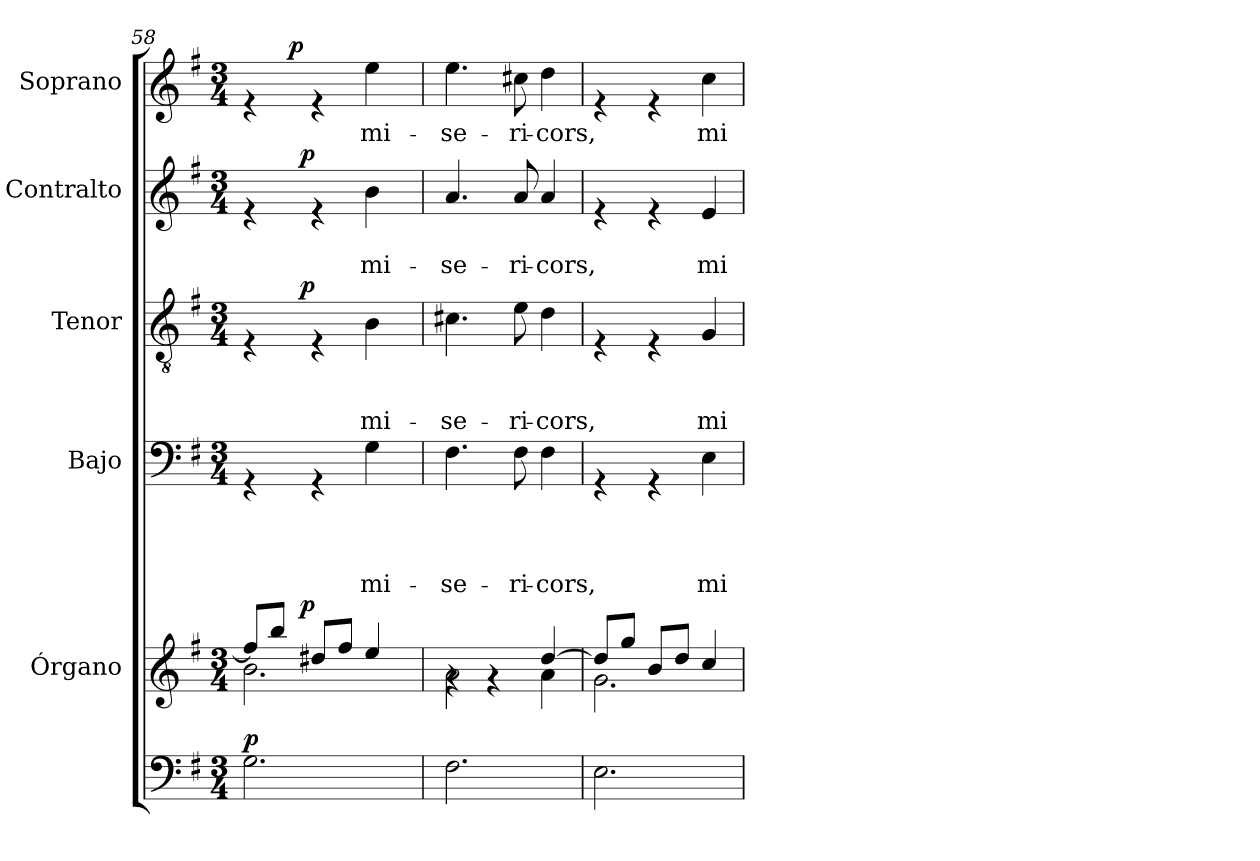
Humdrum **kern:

**kern	**dynam	**kern	**dynam	**kern	**text	**text	**text	**text	**kern	**text	**text	**text	**dynam	**kern	**text	**text	**dynam	**kern	**text	**dynam
*part6	*part6	*part5	*part5	*part4	*part4	*part4	*part4	*part4	*part3	*part3	*part3	*part3	*part3	*part2	*part2	*part2	*part2	*part1	*part1	*part1
*staff6	*staff6	*staff5	*staff5	*staff4	*staff4	*staff4	*staff4	*staff4	*staff3	*staff3	*staff3	*staff3	*staff3	*staff2	*staff2	*staff2	*staff2	*staff1	*staff1	*staff1
*	*	*I"Órgano	*	*I"Bajo	*	*	*	*	*I"Tenor	*	*	*	*	*I"Contralto	*	*	*	*I"Soprano	*	*
*clefF4	*	*clefG2	*	*clefF4	*	*	*	*	*clefGv2	*	*	*	*	*clefG2	*	*	*	*clefG2	*	*
*k[f#]	*	*k[f#]	*	*k[f#]	*	*	*	*	*k[f#]	*	*	*	*	*k[f#]	*	*	*	*k[f#]	*	*
*G:	*	*G:	*	*G:	*	*	*	*	*G:	*	*	*	*	*G:	*	*	*	*G:	*	*
*M3/4	*	*M3/4	*	*M3/4	*	*	*	*	*M3/4	*	*	*	*	*M3/4	*	*	*	*M3/4	*	*
=58	=58	=58	=58	=58	=58	=58	=58	=58	=58	=58	=58	=58	=58	=58	=58	=58	=58	=58	=58	=58
*	*	*^	*	*	*	*	*	*	*	*	*	*	*	*	*	*	*	*	*	*
!	!LO:DY:a	!	!	!	!	!	!	!	!	!	!	!	!	!	!	!	!	!	!	!	!
*	*	*	*^	*	*	*	*	*	*	*^	*	*	*	*	*^	*	*	*	*^	*	*
2.G\	p	8ff#/L]	2.b\	8..ryy	.	4rGG	.	.	.	.	4rE	8..ryy	.	.	.	.	4re	8..ryy	.	.	.	4re	8.ryy	.	.
.	.	8bb/J	.	.	.	.	.	.	.	.	.	.	.	.	.	.	.	.	.	.	.	.	.	.	.
!	!	!	!	!	!	!	!	!	!	!	!	!	!	!	!	!	!	!	!	!	!	!	!	!	!LO:DY:b
.	.	.	.	.	.	.	.	.	.	.	.	.	.	.	.	.	.	.	.	.	.	.	2ryy	.	p
!	!	!	!	!	!LO:DY:a	!	!	!	!	!	!	!	!	!	!	!LO:DY:b	!	!	!	!	!LO:DY:b	!	!	!	!
.	.	.	.	2ryy	p	.	.	.	.	.	.	2ryy	.	.	.	p	.	2ryy	.	.	p	.	.	.	.
.	.	8dd#X/L	.	.	.	4rGG	.	.	.	.	4rE	.	.	.	.	.	4re	.	.	.	.	4re	.	.	.
.	.	8ff#/J	.	.	.	.	.	.	.	.	.	.	.	.	.	.	.	.	.	.	.	.	.	.	.
!	!	!	!	!	!	!	!	!	!	!LO:LY:b	!	!	!	!	!LO:LY:b	!	!	!	!	!LO:LY:b	!	!	!	!LO:LY:b	!
.	.	4ee/	.	.	.	4G\	.	.	.	mi-	4B\	.	.	.	mi-	.	4b\	.	.	mi-	.	4ee\	.	mi-	.
.	.	.	.	.	.	.	.	.	.	.	.	.	.	.	.	.	.	.	.	.	.	.	16ryy	.	.
.	.	.	.	32ryy	.	.	.	.	.	.	.	32ryy	.	.	.	.	.	32ryy	.	.	.	.	.	.	.
=59	=59	=59	=59	=59	=59	=59	=59	=59	=59	=59	=59	=59	=59	=59	=59	=59	=59	=59	=59	=59	=59	=59	=59	=59	=59
!	!	!	!	!	!	!	!	!	!	!LO:LY:b	!	!	!	!	!LO:LY:b	!	!	!	!	!LO:LY:b	!	!	!	!LO:LY:b	!
*	*	*	*	*	*	*	*	*	*	*	*v	*v	*	*	*	*	*	*	*	*	*	*v	*v	*	*
*	*	*	*v	*v	*	*	*	*	*	*	*	*	*	*	*	*v	*v	*	*	*	*	*	*
2.F#\	.	4rg	2a\	.	4.F#\	.	.	.	-se-	4.c#X\	.	.	-se-	.	4.a/	.	-se-	.	4.ee\	-se-	.
.	.	4rg	.	.	.	.	.	.	.	.	.	.	.	.	.	.	.	.	.	.	.
!	!	!	!	!	!	!	!	!	!LO:LY:b	!	!	!	!LO:LY:b	!	!	!	!LO:LY:b	!	!	!LO:LY:b	!
.	.	.	.	.	8F#\	.	.	.	-ri-	8e\	.	.	-ri-	.	8a/	.	-ri-	.	8cc#X\	-ri-	.
!	!	!	!	!	!	!	!	!	!LO:LY:b	!	!	!	!LO:LY:b	!	!	!	!LO:LY:b	!	!	!LO:LY:b	!
.	.	[<4dd/	4a\	.	4F#\	.	.	.	-cors,	4d\	.	.	-cors,	.	4a/	.	-cors,	.	4dd\	-cors,	.
=60	=60	=60	=60	=60	=60	=60	=60	=60	=60	=60	=60	=60	=60	=60	=60	=60	=60	=60	=60	=60	=60
2.E\	.	8dd/L]	2.g\	.	4rGG	.	.	.	.	4rE	.	.	.	.	4re	.	.	.	4re	.	.
.	.	8gg/J	.	.	.	.	.	.	.	.	.	.	.	.	.	.	.	.	.	.	.
.	.	8b/L	.	.	4rGG	.	.	.	.	4rE	.	.	.	.	4re	.	.	.	4re	.	.
.	.	8dd/J	.	.	.	.	.	.	.	.	.	.	.	.	.	.	.	.	.	.	.
!	!	!	!	!	!	!	!	!	!LO:LY:b	!	!	!	!LO:LY:b	!	!	!	!LO:LY:b	!	!	!LO:LY:b	!
.	.	4cc/	.	.	4E\	.	.	.	mi-	4G/	.	.	mi-	.	4e/	.	mi-	.	4cc\	mi-	.
*	*	*v	*v	*	*	*	*	*	*	*	*	*	*	*	*	*	*	*	*	*	*
=	=	=	=	=	=	=	=	=	=	=	=	=	=	=	=	=	=	=	=	=
*-	*-	*-	*-	*-	*-	*-	*-	*-	*-	*-	*-	*-	*-	*-	*-	*-	*-	*-	*-	*-
